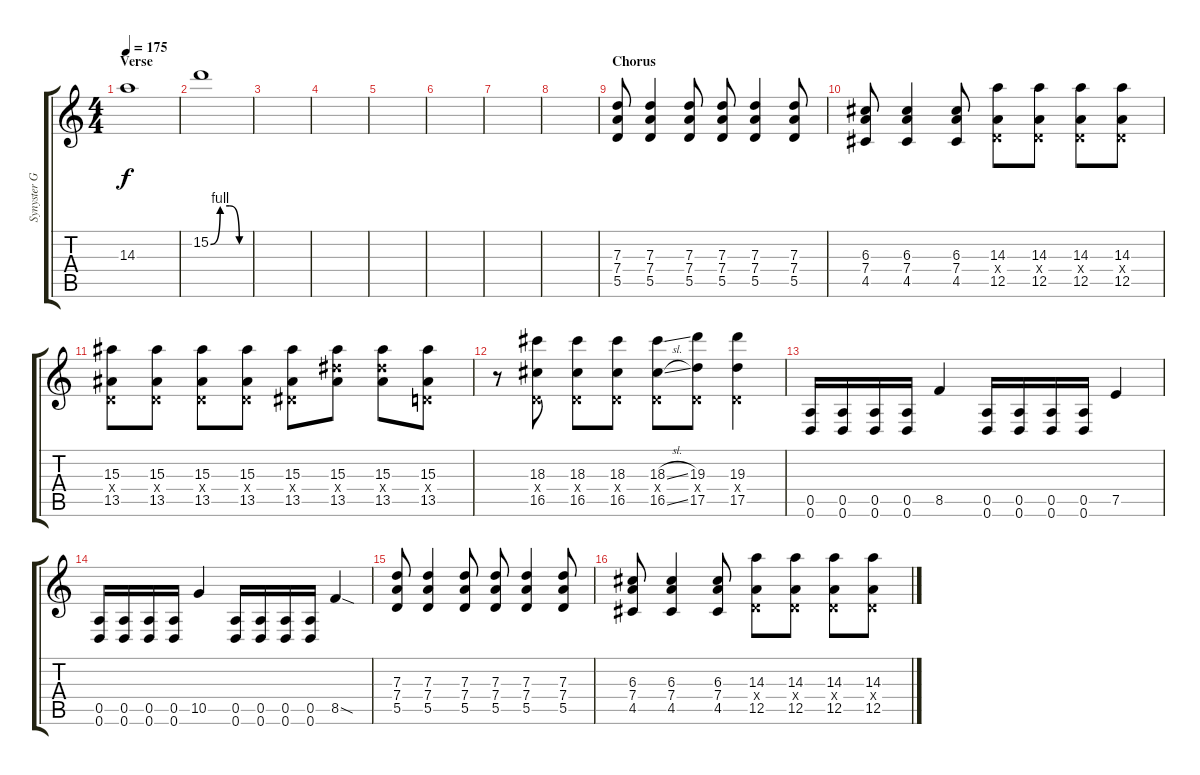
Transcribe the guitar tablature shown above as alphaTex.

\track ("Synyster Gates" "Synyster G") {instrument distortionguitar}
\staff {score tabs}
\tuning (E4 B3 G3 D3 A2 D2) {hide}
\ts (4 4)
\section ("" "Verse")
\tempo 175
\clef g2
\ks c
14.3.1{dy f} |
15.2{be (custom 0 0 15 4 30 4 45 0 60 0)}.1 |
|
|
|
|
|
|
\section ("" "Chorus")
(7.3 7.4 5.5).8 (7.3 7.4 5.5).4 (7.3 7.4 5.5).8 (7.3 7.4 5.5).8 (7.3 7.4 5.5).4 (7.3 7.4 5.5).8 |
(6.3 7.4 4.5).8 (6.3 7.4 4.5).4 (6.3 7.4 4.5).8 (14.3 0.4{x} 12.5).8 (14.3 0.4{x} 12.5).8 (14.3 0.4{x} 12.5).8 (14.3 0.4{x} 12.5).8 |
(15.3 0.4{x} 13.5).8 (15.3 0.4{x} 13.5).8 (15.3 0.4{x} 13.5).8 (15.3 0.4{x} 13.5).8 (15.3 1.4{x} 13.5).8 (15.3 13.4{x} 13.5).8 (15.3 13.4{x} 13.5).8 (15.3 0.4{x} 13.5).8 |
r.8 (18.3 0.4{x} 16.5).8 (18.3 0.4{x} 16.5).8 (18.3 0.4{x} 16.5).8 (18.3{sl} 0.4{x} 16.5{sl}).8 (19.3 0.4{x} 17.5).8 (19.3 0.4{x} 17.5).4 |
(0.5 0.6).16 (0.5 0.6).16 (0.5 0.6).16 (0.5 0.6).16 8.5.4 (0.5 0.6).16 (0.5 0.6).16 (0.5 0.6).16 (0.5 0.6).16 7.5.4 |
(0.5 0.6).16 (0.5 0.6).16 (0.5 0.6).16 (0.5 0.6).16 10.5.4 (0.5 0.6).16 (0.5 0.6).16 (0.5 0.6).16 (0.5 0.6).16 8.5{sod}.4 |
(7.3 7.4 5.5).8 (7.3 7.4 5.5).4 (7.3 7.4 5.5).8 (7.3 7.4 5.5).8 (7.3 7.4 5.5).4 (7.3 7.4 5.5).8 |
(6.3 7.4 4.5).8 (6.3 7.4 4.5).4 (6.3 7.4 4.5).8 (14.3 0.4{x} 12.5).8 (14.3 0.4{x} 12.5).8 (14.3 0.4{x} 12.5).8 (14.3 0.4{x} 12.5).8
